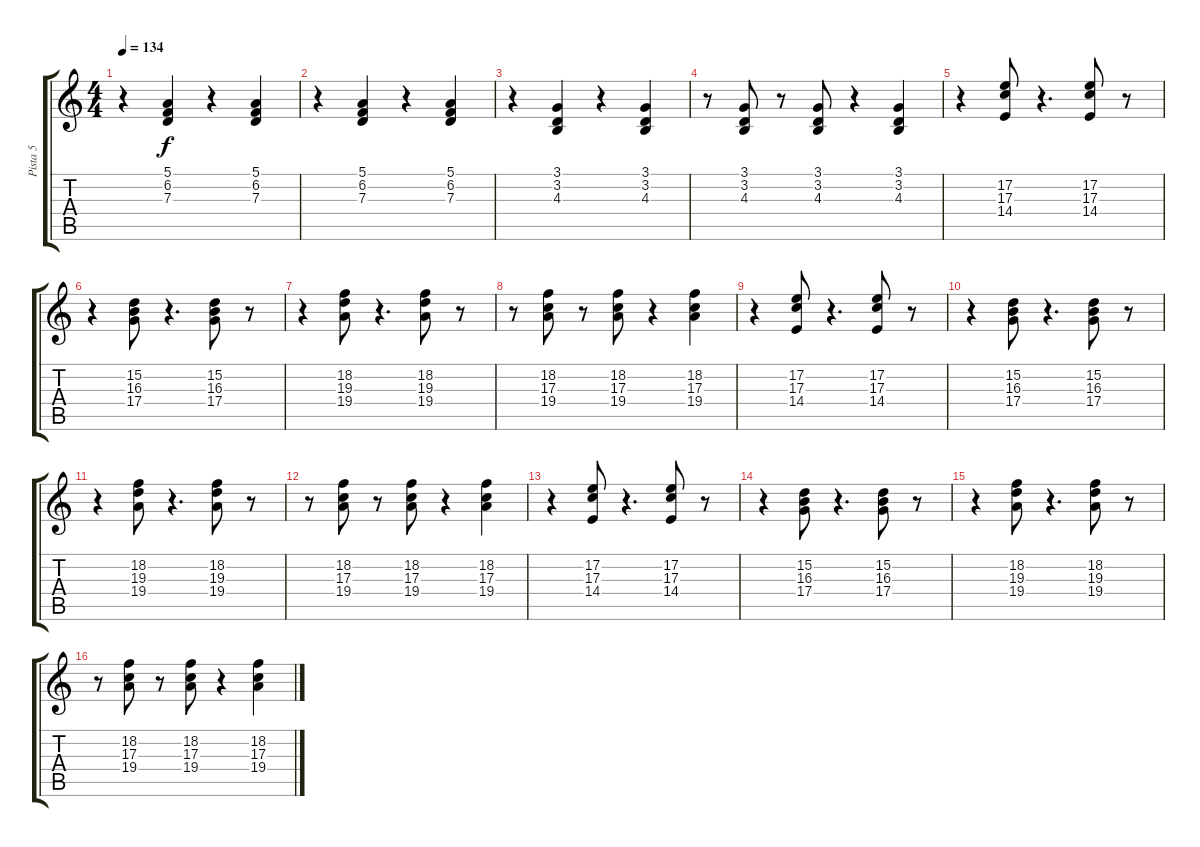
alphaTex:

\track ("Pista 5" "Pista 5") {instrument electricgrandpiano}
\staff {score tabs}
\tuning (E4 B3 G3 D3 A2 E2) {hide}
\ts (4 4)
\tempo 134
\clef g2
\ks c
r.4{dy f} (5.1 6.2 7.3).4 r.4 (5.1 6.2 7.3).4 |
r.4 (5.1 6.2 7.3).4 r.4 (5.1 6.2 7.3).4 |
r.4 (3.1 3.2 4.3).4 r.4 (3.1 3.2 4.3).4 |
r.8 (3.1 3.2 4.3).8 r.8 (3.1 3.2 4.3).8 r.4 (3.1 3.2 4.3).4 |
r.4 (17.2 17.3 14.4).8 r.4{d} (17.2 17.3 14.4).8 r.8 |
r.4 (15.2 16.3 17.4).8 r.4{d} (15.2 16.3 17.4).8 r.8 |
r.4 (18.2 19.3 19.4).8 r.4{d} (18.2 19.3 19.4).8 r.8 |
r.8 (18.2 17.3 19.4).8 r.8 (18.2 17.3 19.4).8 r.4 (18.2 17.3 19.4).4 |
r.4 (17.2 17.3 14.4).8 r.4{d} (17.2 17.3 14.4).8 r.8 |
r.4 (15.2 16.3 17.4).8 r.4{d} (15.2 16.3 17.4).8 r.8 |
r.4 (18.2 19.3 19.4).8 r.4{d} (18.2 19.3 19.4).8 r.8 |
r.8 (18.2 17.3 19.4).8 r.8 (18.2 17.3 19.4).8 r.4 (18.2 17.3 19.4).4 |
r.4 (17.2 17.3 14.4).8 r.4{d} (17.2 17.3 14.4).8 r.8 |
r.4 (15.2 16.3 17.4).8 r.4{d} (15.2 16.3 17.4).8 r.8 |
r.4 (18.2 19.3 19.4).8 r.4{d} (18.2 19.3 19.4).8 r.8 |
r.8 (18.2 17.3 19.4).8 r.8 (18.2 17.3 19.4).8 r.4 (18.2 17.3 19.4).4
